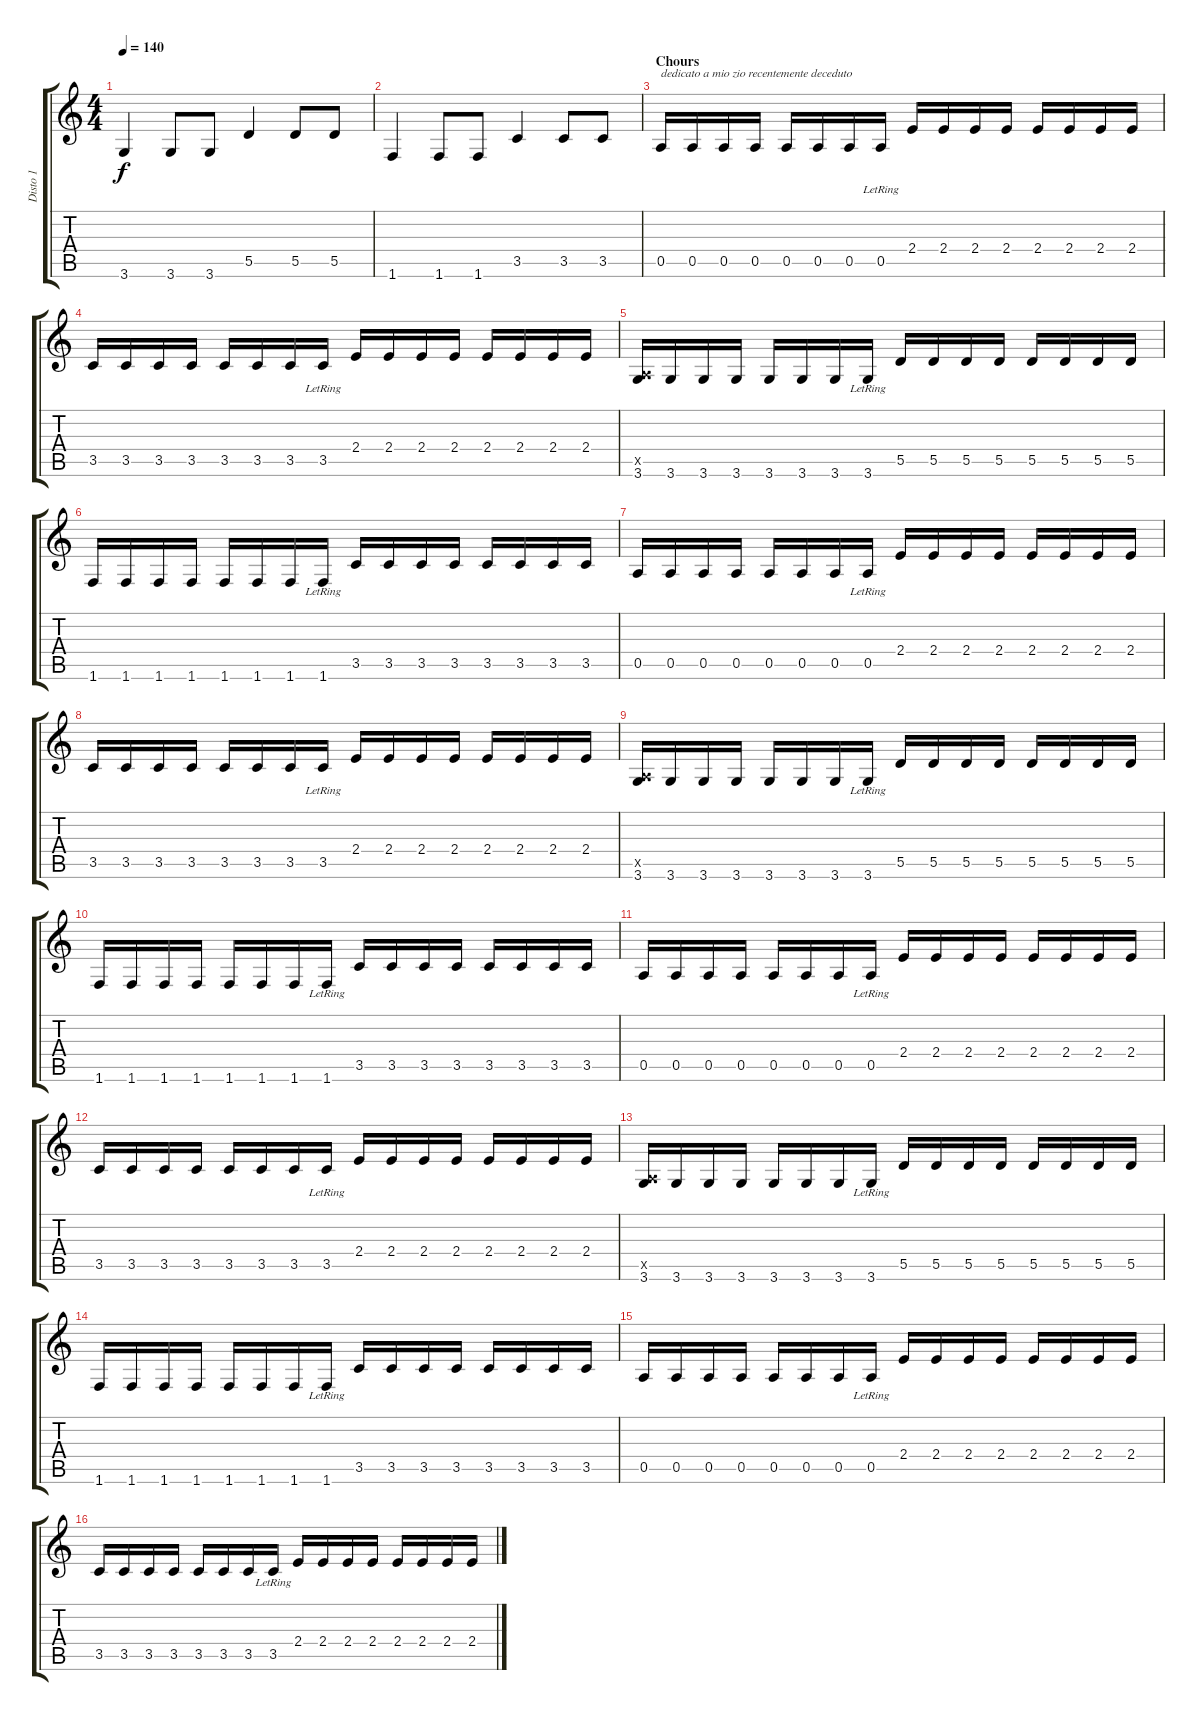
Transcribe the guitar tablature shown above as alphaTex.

\track ("Disto 1" "Disto 1") {instrument distortionguitar}
\staff {score tabs}
\tuning (E4 B3 G3 D3 A2 E2) {hide}
\ts (4 4)
\tempo 140
\clef g2
\ks c
3.6.4{dy f} 3.6.8 3.6.8 5.5.4 5.5.8 5.5.8 |
1.6.4 1.6.8 1.6.8 3.5.4 3.5.8 3.5.8 |
\section ("" "Chours")
0.5.16{txt "dedicato a mio zio recentemente deceduto" volume 15 balance 8} 0.5.16 0.5.16 0.5.16 0.5.16 0.5.16 0.5.16 0.5{lr}.16 2.4.16 2.4.16 2.4.16 2.4.16 2.4.16 2.4.16 2.4.16 2.4.16 |
3.5.16 3.5.16 3.5.16 3.5.16 3.5.16 3.5.16 3.5.16 3.5{lr}.16 2.4.16 2.4.16 2.4.16 2.4.16 2.4.16 2.4.16 2.4.16 2.4.16 |
(0.5{x} 3.6).16 3.6.16 3.6.16 3.6.16 3.6.16 3.6.16 3.6.16 3.6{lr}.16 5.5.16 5.5.16 5.5.16 5.5.16 5.5.16 5.5.16 5.5.16 5.5.16 |
1.6.16 1.6.16 1.6.16 1.6.16 1.6.16 1.6.16 1.6.16 1.6{lr}.16 3.5.16 3.5.16 3.5.16 3.5.16 3.5.16 3.5.16 3.5.16 3.5.16 |
0.5.16 0.5.16 0.5.16 0.5.16 0.5.16 0.5.16 0.5.16 0.5{lr}.16 2.4.16 2.4.16 2.4.16 2.4.16 2.4.16 2.4.16 2.4.16 2.4.16 |
3.5.16 3.5.16 3.5.16 3.5.16 3.5.16 3.5.16 3.5.16 3.5{lr}.16 2.4.16 2.4.16 2.4.16 2.4.16 2.4.16 2.4.16 2.4.16 2.4.16 |
(0.5{x} 3.6).16 3.6.16 3.6.16 3.6.16 3.6.16 3.6.16 3.6.16 3.6{lr}.16 5.5.16 5.5.16 5.5.16 5.5.16 5.5.16 5.5.16 5.5.16 5.5.16 |
1.6.16 1.6.16 1.6.16 1.6.16 1.6.16 1.6.16 1.6.16 1.6{lr}.16 3.5.16 3.5.16 3.5.16 3.5.16 3.5.16 3.5.16 3.5.16 3.5.16 |
0.5.16{volume 15 balance 8} 0.5.16 0.5.16 0.5.16 0.5.16 0.5.16 0.5.16 0.5{lr}.16 2.4.16 2.4.16 2.4.16 2.4.16 2.4.16 2.4.16 2.4.16 2.4.16 |
3.5.16 3.5.16 3.5.16 3.5.16 3.5.16 3.5.16 3.5.16 3.5{lr}.16 2.4.16 2.4.16 2.4.16 2.4.16 2.4.16 2.4.16 2.4.16 2.4.16 |
(0.5{x} 3.6).16 3.6.16 3.6.16 3.6.16 3.6.16 3.6.16 3.6.16 3.6{lr}.16 5.5.16 5.5.16 5.5.16 5.5.16 5.5.16 5.5.16 5.5.16 5.5.16 |
1.6.16 1.6.16 1.6.16 1.6.16 1.6.16 1.6.16 1.6.16 1.6{lr}.16 3.5.16 3.5.16 3.5.16 3.5.16 3.5.16 3.5.16 3.5.16 3.5.16 |
0.5.16 0.5.16 0.5.16 0.5.16 0.5.16 0.5.16 0.5.16 0.5{lr}.16 2.4.16 2.4.16 2.4.16 2.4.16 2.4.16 2.4.16 2.4.16 2.4.16 |
3.5.16 3.5.16 3.5.16 3.5.16 3.5.16 3.5.16 3.5.16 3.5{lr}.16 2.4.16 2.4.16 2.4.16 2.4.16 2.4.16 2.4.16 2.4.16 2.4.16
